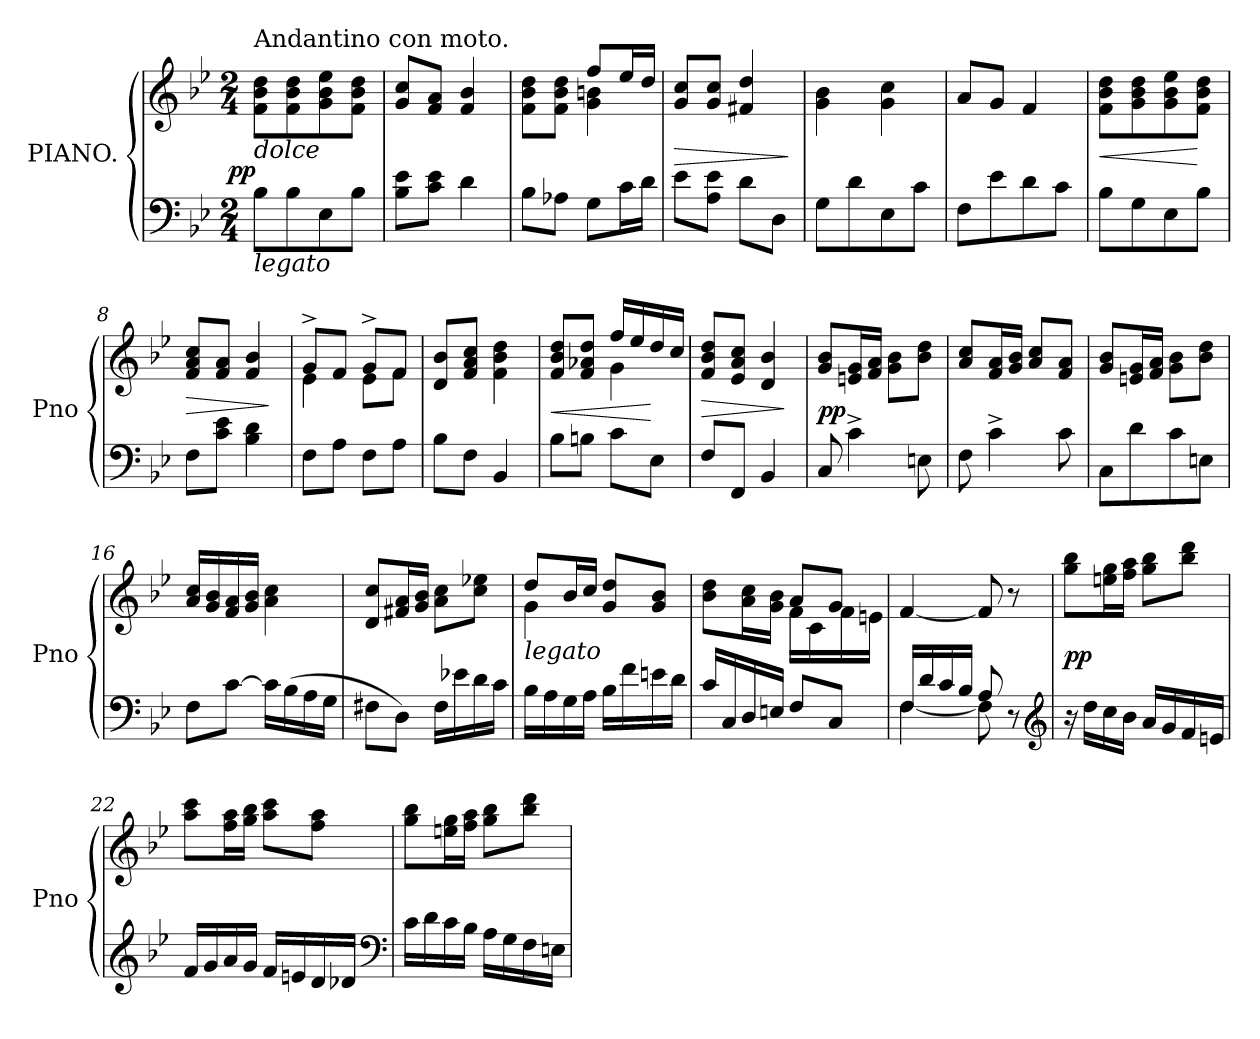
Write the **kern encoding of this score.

**kern	**kern	**dynam
*part1	*part1	*part1
*staff2	*staff1	*staff1/2
*I"PIANO.	*	*
*I'Pno	*	*
*clefF4	*clefG2	*
*k[b-e-]	*k[b-e-]	*
*B-:	*B-:	*
*M2/4	*M2/4	*
=1	=1	=1
!	!LO:TX:a:t=Andantino con moto.	!
!	!LO:TX:b:i:t=dolce	!
!LO:TX:b:i:t=legato	!	!
!	!	!LO:DY:rj
8B-\L	8f\ 8b-\ 8dd\L	pp
8B-\	8f\ 8b-\ 8dd\	.
8E-\	8g\ 8b-\ 8ee-\	.
8B-\J	8f\ 8b-\ 8dd\J	.
=2	=2	=2
8B-\ 8e-\L	8g/ 8cc/L	.
8c\ 8e-\J	8f/ 8a/J	.
4d\	4f/ 4b-/	.
=3	=3	=3
*	*^	*
8B-\L	8f\ 8b-\ 8dd\L	4ryy	.
8A-X\J	8f\ 8b-\ 8dd\J	.	.
8G\L	8ff/L	4g\ 4bn\	.
16c\L	16ee-/L	.	.
16d\JJ	16dd/JJ	.	.
*	*v	*v	*
=4	=4	=4
8e-\L	8g/ 8cc/L	>
8A\ 8e-\J	8g/ 8cc/J	.
8d\L	4f#X/ 4dd/	.
8D\J	.	.
.	.	]
=5	=5	=5
8G\L	4g\ 4b-\	.
8d\	.	.
8E-\	4g\ 4cc\	.
8c\J	.	.
=6	=6	=6
8F\L	8a/L	.
8e-\	8g/J	.
8d\	4f/	.
8c\J	.	.
=7	=7	=7
8B-\L	8f\ 8b-\ 8dd\L	<
8G\	8g\ 8b-\ 8dd\	.
8E-\	8g\ 8b-\ 8ee-\	.
8B-\J	8f\ 8b-\ 8dd\J	[
=8	=8	=8
8F\L	8f/ 8a/ 8cc/L	>
8c\ 8e-\J	8f/ 8a/J	.
4B-\ 4d\	4f/ 4b-/	.
.	.	]
=9	=9	=9
*	*^	*
8F\L	8g^/L	4e-\	.
8A\J	8f/J	.	.
8F\L	8g^/L	8e-\L	.
8A\J	8f/J	8f\J	.
*	*v	*v	*
=10	=10	=10
8B-\L	8d/ 8b-/L	.
8F\J	8f/ 8a/ 8cc/J	.
4BB-/	4f\ 4b-\ 4dd\	.
=11	=11	=11
*	*^	*
8B-\L	8f/ 8b-/ 8dd/L	4ryy	<
8Bn\J	8f/ 8a-X/ 8dd/J	.	.
8c\L	16ff/LL	4g\	.
.	16ee-/	.	.
8E-\J	16dd/	.	[
.	16cc/JJ	.	.
*	*v	*v	*
=12	=12	=12
8F/L	8f/ 8b-/ 8dd/L	>
8FF/J	8e-/ 8a/ 8cc/J	.
4BB-/	4d/ 4b-/	.
.	.	]
=13	=13	=13
8C/	8g/ 8b-/L	pp
4c^\	16en/ 16g/L	.
.	16f/ 16a/JJ	.
.	8g\ 8b-\L	.
8En\	8b-\ 8dd\J	.
=14	=14	=14
8F\	8a/ 8cc/L	.
4c^\	16f/ 16a/L	.
.	16g/ 16b-/JJ	.
.	8a/ 8cc/L	.
8c\	8f/ 8a/J	.
=15	=15	=15
8C\L	8g/ 8b-/L	.
8d\	16en/ 16g/L	.
.	16f/ 16a/JJ	.
8c\	8g\ 8b-\L	.
8En\J	8b-\ 8dd\J	.
=16	=16	=16
8F\L	16a/ 16cc/LL	.
.	16g/ 16b-/	.
[8c\J	16f/ 16a/	.
.	16g/ 16b-/JJ	.
16c\LL]	4a\ 4cc\	.
(16B-\	.	.
16A\	.	.
16G\JJ	.	.
=17	=17	=17
8F#X\L	8d/ 8cc/L	.
8D\J)	16f#X/ 16a/L	.
.	16g/ 16b-/JJ	.
16F#\LL	8a\ 8cc\L	.
16e-X\	.	.
16d\	8cc\ 8ee-X\J	.
16c\JJ	.	.
=18	=18	=18
*	*^	*
!	!LO:TX:b:i:t=legato	!	!
16B-\LL	8dd/L	4g\	.
16A\	.	.	.
16G\	16b-/L	.	.
16A\JJ	16cc/JJ	.	.
16B-\LL	8g/ 8dd/L	4ryy	.
16f\	.	.	.
16en\	8g/ 8b-/J	.	.
16d\JJ	.	.	.
=19	=19	=19	=19
16c/LL	8b-\ 8dd\L	4ryy	.
16C/	.	.	.
16D/	16a\ 16cc\L	.	.
16En/JJ	16g\ 16b-\JJ	.	.
8F/L	8a/L	16f\LL	.
.	.	16c\	.
8C/J	8g/J	16f\	.
.	.	16en\JJ	.
*	*v	*v	*
=20	=20	=20
*^	*	*
16F/LL	[4F\	[4f/	.
16d/	.	.	.
16c/	.	.	.
16B-/JJ	.	.	.
8A/	8F\]	8f/]	.
8r	8ryy	8r	.
*v	*v	*	*
*clefG2	*	*
=21	=21	=21
16r	8gg\ 8bb-\L	pp
16dd\LL	.	.
16cc\	16een\ 16gg\L	.
16b-\JJ	16ff\ 16aa\JJ	.
16a/LL	8gg\ 8bb-\L	.
16g/	.	.
16f/	8bb-\ 8ddd\J	.
16en/JJ	.	.
=22	=22	=22
16f/LL	8aa\ 8ccc\L	.
16g/	.	.
16a/	16ff\ 16aa\L	.
16g/JJ	16gg\ 16bb-\JJ	.
16f/LL	8aa\ 8ccc\L	.
16en/	.	.
16d/	8ff\ 8aa\J	.
16d-X/JJ	.	.
*clefF4	*	*
=23	=23	=23
16c\LL	8gg\ 8bb-\L	.
16d\	.	.
16c\	16een\ 16gg\L	.
16B-\JJ	16ff\ 16aa\JJ	.
16A\LL	8gg\ 8bb-\L	.
16G\	.	.
16F\	8bb-\ 8ddd\J	.
16En\JJ	.	.
=	=	=
*-	*-	*-
